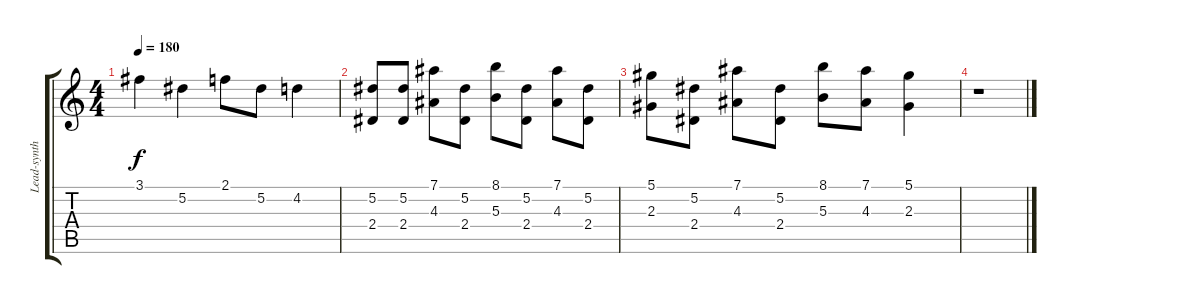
\track ("Lead-synth" "Lead-synth") {instrument acousticguitarsteel}
\staff {score tabs}
\tuning (Eb4 Bb3 Gb3 Db3 Ab2 Eb2) {hide}
\ts (4 4)
\tempo 180
\clef g2
\ks c
3.1.4{dy f} 5.2.4 2.1.8 5.2.8 4.2.4 |
(5.2 2.4).8 (5.2 2.4).8 (7.1 4.3).8 (5.2 2.4).8 (8.1 5.3).8 (5.2 2.4).8 (7.1 4.3).8 (5.2 2.4).8 |
(5.1 2.3).8 (5.2 2.4).8 (7.1 4.3).8 (5.2 2.4).8 (8.1 5.3).8 (7.1 4.3).8 (5.1 2.3).4 |
r.1
